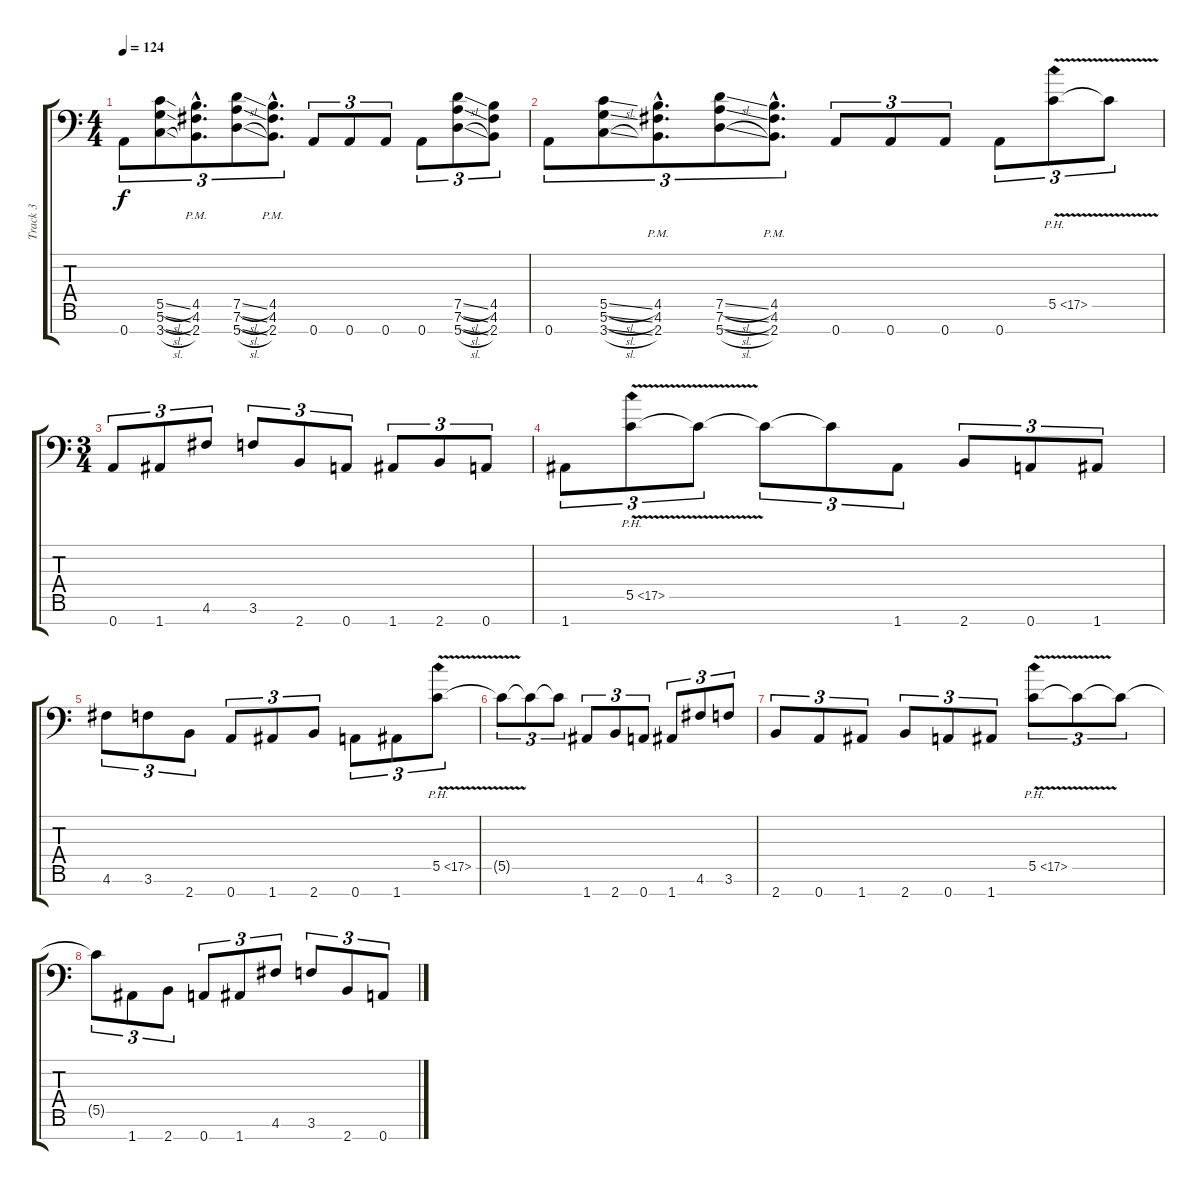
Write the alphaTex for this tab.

\track ("Track 3" "Track 3") {instrument distortionguitar}
\staff {score tabs}
\tuning (D4 A3 F3 C3 G2 D2 A1) {hide}
\ts (4 4)
\tempo 124
\clef f4
\ks c
0.7.8{tu (3 2) dy f} (5.5{sl} 5.6{sl} 3.7{sl}).8{tu (3 2)} (4.5{hac pm} 4.6{hac pm} 2.7{hac pm}).8{d tu (3 2)} (7.5{sl} 7.6{sl} 5.7{sl}).8{tu (3 2)} (4.5{hac pm} 4.6{hac pm} 2.7{hac pm}).8{d tu (3 2)} 0.7.8{tu (3 2)} 0.7.8{tu (3 2)} 0.7.8{tu (3 2)} 0.7.8{tu (3 2)} (7.5{sl} 7.6{sl} 5.7{sl}).8{tu (3 2)} (4.5 4.6 2.7).8{tu (3 2)} |
0.7.8{tu (3 2)} (5.5{sl} 5.6{sl} 3.7{sl}).8{tu (3 2)} (4.5{hac pm} 4.6{hac pm} 2.7{hac pm}).8{d tu (3 2)} (7.5{sl} 7.6{sl} 5.7{sl}).8{tu (3 2)} (4.5{hac pm} 4.6{hac pm} 2.7{hac pm}).8{d tu (3 2)} 0.7.8{tu (3 2)} 0.7.8{tu (3 2)} 0.7.8{tu (3 2)} 0.7.8{tu (3 2)} 5.5{ph 12 v}.8{tu (3 2)} 5.5{t}.8{tu (3 2)} |
\ts (3 4)
0.7.8{tu (3 2)} 1.7.8{tu (3 2)} 4.6.8{tu (3 2)} 3.6.8{tu (3 2)} 2.7.8{tu (3 2)} 0.7.8{tu (3 2)} 1.7.8{tu (3 2)} 2.7.8{tu (3 2)} 0.7.8{tu (3 2)} |
1.7.8{tu (3 2)} 5.5{ph 12 v}.8{tu (3 2)} 5.5{t}.8{tu (3 2)} 5.5{t}.8{tu (3 2)} 5.5{t}.8{tu (3 2)} 1.7.8{tu (3 2)} 2.7.8{tu (3 2)} 0.7.8{tu (3 2)} 1.7.8{tu (3 2)} |
4.6.8{tu (3 2)} 3.6.8{tu (3 2)} 2.7.8{tu (3 2)} 0.7.8{tu (3 2)} 1.7.8{tu (3 2)} 2.7.8{tu (3 2)} 0.7.8{tu (3 2)} 1.7.8{tu (3 2)} 5.5{ph 12 v}.8{tu (3 2)} |
5.5{t}.8{tu (3 2)} 5.5{t}.8{tu (3 2)} 5.5{t}.8{tu (3 2)} 1.7.8{tu (3 2)} 2.7.8{tu (3 2)} 0.7.8{tu (3 2)} 1.7.8{tu (3 2)} 4.6.8{tu (3 2)} 3.6.8{tu (3 2)} |
2.7.8{tu (3 2)} 0.7.8{tu (3 2)} 1.7.8{tu (3 2)} 2.7.8{tu (3 2)} 0.7.8{tu (3 2)} 1.7.8{tu (3 2)} 5.5{ph 12 v}.8{tu (3 2)} 5.5{t}.8{tu (3 2)} 5.5{t}.8{tu (3 2)} |
5.5{t}.8{tu (3 2)} 1.7.8{tu (3 2)} 2.7.8{tu (3 2)} 0.7.8{tu (3 2)} 1.7.8{tu (3 2)} 4.6.8{tu (3 2)} 3.6.8{tu (3 2)} 2.7.8{tu (3 2)} 0.7.8{tu (3 2)}
